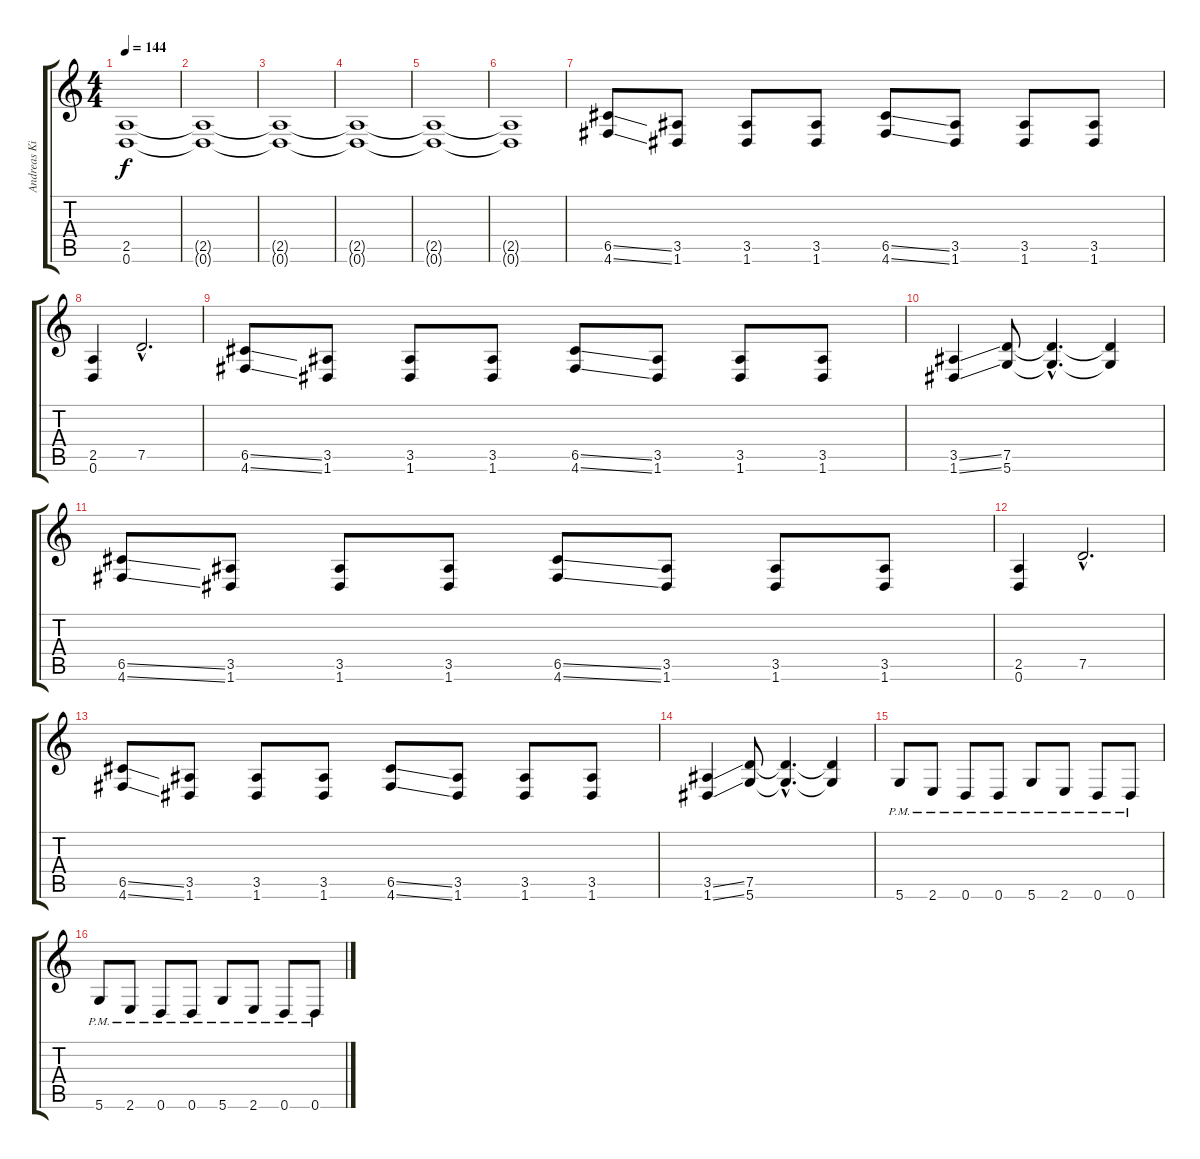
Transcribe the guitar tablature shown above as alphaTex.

\track ("Andreas Kisser" "Andreas Ki") {instrument distortionguitar}
\staff {score tabs}
\tuning (D4 A3 F3 C3 G2 D2) {hide}
\ts (4 4)
\tempo 144
\clef g2
\ks c
(2.5 0.6).1{dy f} |
(2.5{t} 0.6{t}).1 |
(2.5{t} 0.6{t}).1 |
(2.5{t} 0.6{t}).1 |
(2.5{t} 0.6{t}).1 |
(2.5{t} 0.6{t}).1 |
(6.5{ss} 4.6{ss}).8 (3.5 1.6).8 (3.5 1.6).8 (3.5 1.6).8 (6.5{ss} 4.6{ss}).8 (3.5 1.6).8 (3.5 1.6).8 (3.5 1.6).8 |
(2.5 0.6).4 7.5{hac}.2{d} |
(6.5{ss} 4.6{ss}).8 (3.5 1.6).8 (3.5 1.6).8 (3.5 1.6).8 (6.5{ss} 4.6{ss}).8 (3.5 1.6).8 (3.5 1.6).8 (3.5 1.6).8 |
(3.5{ss} 1.6{ss}).4 (7.5 5.6).8 (7.5{hac t} 5.6{hac t}).4{d} (7.5{t} 5.6{t}).4 |
(6.5{ss} 4.6{ss}).8 (3.5 1.6).8 (3.5 1.6).8 (3.5 1.6).8 (6.5{ss} 4.6{ss}).8 (3.5 1.6).8 (3.5 1.6).8 (3.5 1.6).8 |
(2.5 0.6).4 7.5{hac}.2{d} |
(6.5{ss} 4.6{ss}).8 (3.5 1.6).8 (3.5 1.6).8 (3.5 1.6).8 (6.5{ss} 4.6{ss}).8 (3.5 1.6).8 (3.5 1.6).8 (3.5 1.6).8 |
(3.5{ss} 1.6{ss}).4 (7.5 5.6).8 (7.5{hac t} 5.6{hac t}).4{d} (7.5{t} 5.6{t}).4 |
5.6{pm}.8 2.6{pm}.8 0.6{pm}.8 0.6{pm}.8 5.6{pm}.8 2.6{pm}.8 0.6{pm}.8 0.6{pm}.8 |
5.6{pm}.8 2.6{pm}.8 0.6{pm}.8 0.6{pm}.8 5.6{pm}.8 2.6{pm}.8 0.6{pm}.8 0.6{pm}.8
